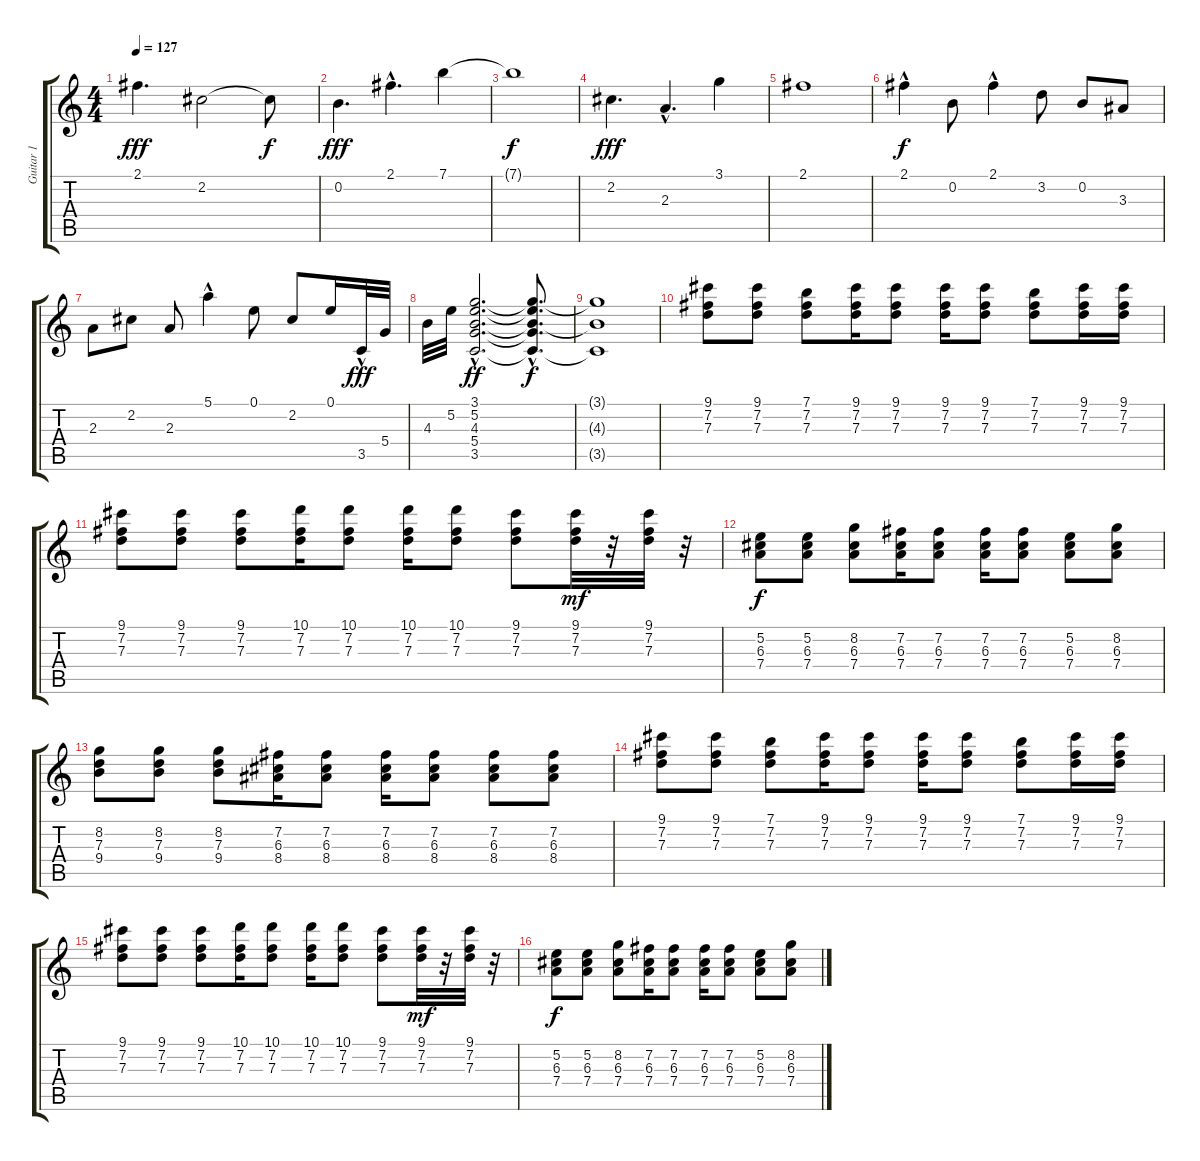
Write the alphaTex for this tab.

\track ("Guitar 1" "Guitar 1") {instrument distortionguitar}
\staff {score tabs}
\tuning (E4 B3 G3 D3 A2 E2) {hide}
\ts (4 4)
\tempo 127
\clef g2
\ks c
2.1.4{d dy fff} 2.2.2 2.2{t}.8{dy f} |
0.2.4{d dy fff} 2.1{hac}.4{d} 7.1.4 |
7.1{t}.1{dy f} |
2.2.4{d dy fff} 2.3{hac}.4{d} 3.1.4 |
2.1.1 |
2.1{hac}.4{dy f instrument electricguitarjazz} 0.2.8 2.1{hac}.4 3.2.8 0.2.8 3.3.8 |
2.3.8 2.2.8 2.3.8 5.1{hac}.4 0.1.8 2.2.8 0.1.16 3.5{hac}.32{dy fff} 5.4.32 |
4.3.32 5.2.32 (3.1{hac} 5.2{hac} 4.3{hac} 5.4{hac} 3.5{hac}).2{d dy ff} (3.1{hac t} 5.2{hac t} 4.3{hac t} 5.4{hac t} 3.5{hac t}).8{d dy f} |
(3.1{t} 4.3{t} 3.5{t}).1 |
(9.1 7.2 7.3).8{instrument distortionguitar} (9.1 7.2 7.3).8 (7.1 7.2 7.3).8 (9.1 7.2 7.3).16 (9.1 7.2 7.3).8 (9.1 7.2 7.3).16 (9.1 7.2 7.3).8 (7.1 7.2 7.3).8 (9.1 7.2 7.3).16 (9.1 7.2 7.3).16 |
(9.1 7.2 7.3).8 (9.1 7.2 7.3).8 (9.1 7.2 7.3).8 (10.1 7.2 7.3).16 (10.1 7.2 7.3).8 (10.1 7.2 7.3).16 (10.1 7.2 7.3).8 (9.1 7.2 7.3).8 (9.1 7.2 7.3).32{dy mf} r.32 (9.1 7.2 7.3).32 r.32 |
(5.2 6.3 7.4).8{dy f} (5.2 6.3 7.4).8 (8.2 6.3 7.4).8 (7.2 6.3 7.4).16 (7.2 6.3 7.4).8 (7.2 6.3 7.4).16 (7.2 6.3 7.4).8 (5.2 6.3 7.4).8 (8.2 6.3 7.4).8 |
(8.2 7.3 9.4).8 (8.2 7.3 9.4).8 (8.2 7.3 9.4).8 (7.2 6.3 8.4).16 (7.2 6.3 8.4).8 (7.2 6.3 8.4).16 (7.2 6.3 8.4).8 (7.2 6.3 8.4).8 (7.2 6.3 8.4).8 |
(9.1 7.2 7.3).8 (9.1 7.2 7.3).8 (7.1 7.2 7.3).8 (9.1 7.2 7.3).16 (9.1 7.2 7.3).8 (9.1 7.2 7.3).16 (9.1 7.2 7.3).8 (7.1 7.2 7.3).8 (9.1 7.2 7.3).16 (9.1 7.2 7.3).16 |
(9.1 7.2 7.3).8 (9.1 7.2 7.3).8 (9.1 7.2 7.3).8 (10.1 7.2 7.3).16 (10.1 7.2 7.3).8 (10.1 7.2 7.3).16 (10.1 7.2 7.3).8 (9.1 7.2 7.3).8 (9.1 7.2 7.3).32{dy mf} r.32 (9.1 7.2 7.3).32 r.32 |
(5.2 6.3 7.4).8{dy f} (5.2 6.3 7.4).8 (8.2 6.3 7.4).8 (7.2 6.3 7.4).16 (7.2 6.3 7.4).8 (7.2 6.3 7.4).16 (7.2 6.3 7.4).8 (5.2 6.3 7.4).8 (8.2 6.3 7.4).8
